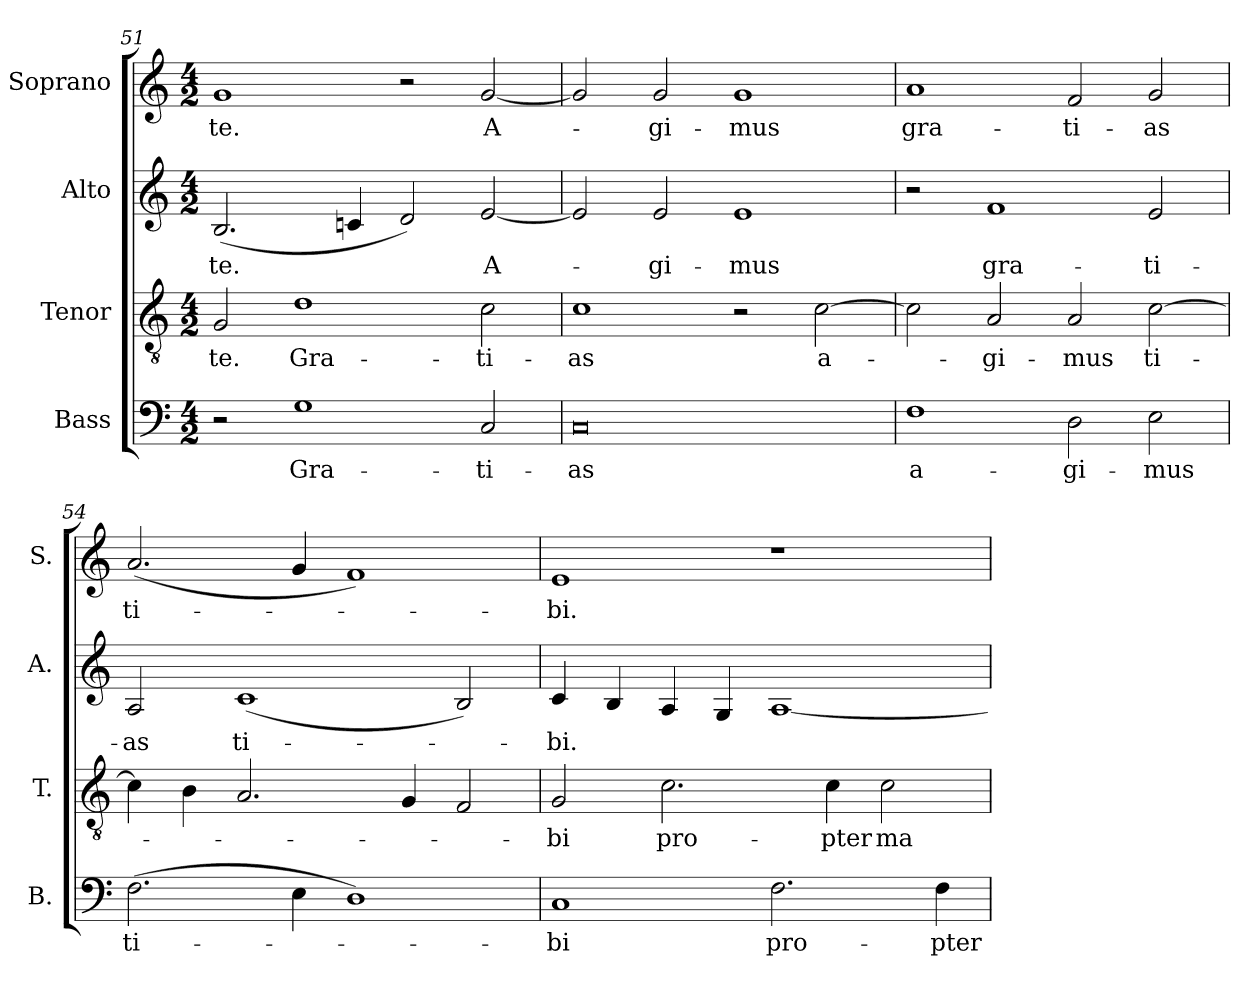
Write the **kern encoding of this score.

**kern	**text	**kern	**text	**kern	**text	**kern	**text
*part4	*part4	*part3	*part3	*part2	*part2	*part1	*part1
*staff4	*staff4	*staff3	*staff3	*staff2	*staff2	*staff1	*staff1
*I"Bass	*	*I"Tenor	*	*I"Alto	*	*I"Soprano	*
*I'B.	*	*I'T.	*	*I'A.	*	*I'S.	*
*clefF4	*	*clefGv2	*	*clefG2	*	*clefG2	*
*	*	*ITrd7c12	*	*	*	*	*
*k[]	*	*k[]	*	*k[]	*	*k[]	*
*C:	*	*C:	*	*C:	*	*C:	*
*M4/2	*	*M4/2	*	*M4/2	*	*M4/2	*
=51	=51	=51	=51	=51	=51	=51	=51
!	!	!	!LO:LY:b:color=#000000	!	!	!	!
!	!	!	!	!	!LO:LY:b:color=#000000	!	!
!	!	!	!	!	!	!	!LO:LY:b:color=#000000
2r	.	2GGi/	te.	(2.Bi/	te.	1gi	te.
!	!LO:LY:b:color=#000000	!	!	!	!	!	!
!	!	!	!LO:LY:b:color=#000000	!	!	!	!
1Gi	Gra-	1Di	Gra-	.	.	.	.
.	.	.	.	4cni/	.	.	.
.	.	.	.	2di/)	.	2r	.
!	!LO:LY:b:color=#000000	!	!	!	!	!	!
!	!	!	!LO:LY:b:color=#000000	!	!	!	!
!	!	!	!	!	!LO:LY:b:color=#000000	!	!
!	!	!	!	!	!	!	!LO:LY:b:color=#000000
2Ci/	-ti-	2Ci\	-ti-	[2ei/	A-	[2gi/	A-
=52	=52	=52	=52	=52	=52	=52	=52
!	!LO:LY:b:color=#000000	!	!	!	!	!	!
!	!	!	!LO:LY:b:color=#000000	!	!	!	!
0Ci	-as	1Ci	-as	2ei/]	.	2gi/]	.
!	!	!	!	!	!LO:LY:b:color=#000000	!	!
!	!	!	!	!	!	!	!LO:LY:b:color=#000000
.	.	.	.	2ei/	-gi-	2gi/	-gi-
!	!	!	!	!	!LO:LY:b:color=#000000	!	!
!	!	!	!	!	!	!	!LO:LY:b:color=#000000
.	.	2r	.	1ei	-mus	1gi	-mus
!	!	!	!LO:LY:b:color=#000000	!	!	!	!
.	.	[2Ci\	a-	.	.	.	.
=53	=53	=53	=53	=53	=53	=53	=53
!	!LO:LY:b:color=#000000	!	!	!	!	!	!
!	!	!	!	!	!	!	!LO:LY:b:color=#000000
1Fi	a-	2Ci\]	.	2r	.	1ai	gra-
!	!	!	!LO:LY:b:color=#000000	!	!	!	!
!	!	!	!	!	!LO:LY:b:color=#000000	!	!
.	.	2AAi/	-gi-	1fi	gra-	.	.
!	!LO:LY:b:color=#000000	!	!	!	!	!	!
!	!	!	!LO:LY:b:color=#000000	!	!	!	!
!	!	!	!	!	!	!	!LO:LY:b:color=#000000
2Di\	-gi-	2AAi/	-mus	.	.	2fi/	-ti-
!	!LO:LY:b:color=#000000	!	!	!	!	!	!
!	!	!	!LO:LY:b:color=#000000	!	!	!	!
!	!	!	!	!	!LO:LY:b:color=#000000	!	!
!	!	!	!	!	!	!	!LO:LY:b:color=#000000
2Ei\	-mus	[2Ci\	ti-	2ei/	-ti-	2gi/	-as
=54	=54	=54	=54	=54	=54	=54	=54
!	!LO:LY:b:color=#000000	!	!	!	!	!	!
!	!	!	!	!	!LO:LY:b:color=#000000	!	!
!	!	!	!	!	!	!	!LO:LY:b:color=#000000
(2.Fi\	ti-	4Ci\]	.	2Ai/	-as	(2.ai/	ti-
.	.	4BBi\	.	.	.	.	.
!	!	!	!	!	!LO:LY:b:color=#000000	!	!
.	.	2.AAi/	.	(1ci	ti-	.	.
4Ei\	.	.	.	.	.	4gi/	.
1Di)	.	.	.	.	.	1fi)	.
.	.	4GGi/	.	.	.	.	.
.	.	2FFi/	.	2Bi/)	.	.	.
!!LO:PB:g=z
=55	=55	=55	=55	=55	=55	=55	=55
!	!LO:LY:b:color=#000000	!	!	!	!	!	!
!	!	!	!LO:LY:b:color=#000000	!	!	!	!
!	!	!	!	!	!LO:LY:b:color=#000000	!	!
!	!	!	!	!	!	!	!LO:LY:b:color=#000000
1Ci	-bi	2GGi/	-bi	4ci/	-bi.	1ei	-bi.
.	.	.	.	4Bi/	.	.	.
!	!	!	!LO:LY:b:color=#000000	!	!	!	!
.	.	2.Ci\	pro-	4Ai/	.	.	.
.	.	.	.	4Gi/	.	.	.
!	!LO:LY:b:color=#000000	!	!	!	!	!	!
2.Fi\	pro-	.	.	[1Ai	.	1r	.
!	!	!	!LO:LY:b:color=#000000	!	!	!	!
.	.	4Ci\	-pter	.	.	.	.
!	!	!	!LO:LY:b:color=#000000	!	!	!	!
.	.	2Ci\	ma-	.	.	.	.
!	!LO:LY:b:color=#000000	!	!	!	!	!	!
4Fi\	-pter	.	.	.	.	.	.
=	=	=	=	=	=	=	=
*-	*-	*-	*-	*-	*-	*-	*-
